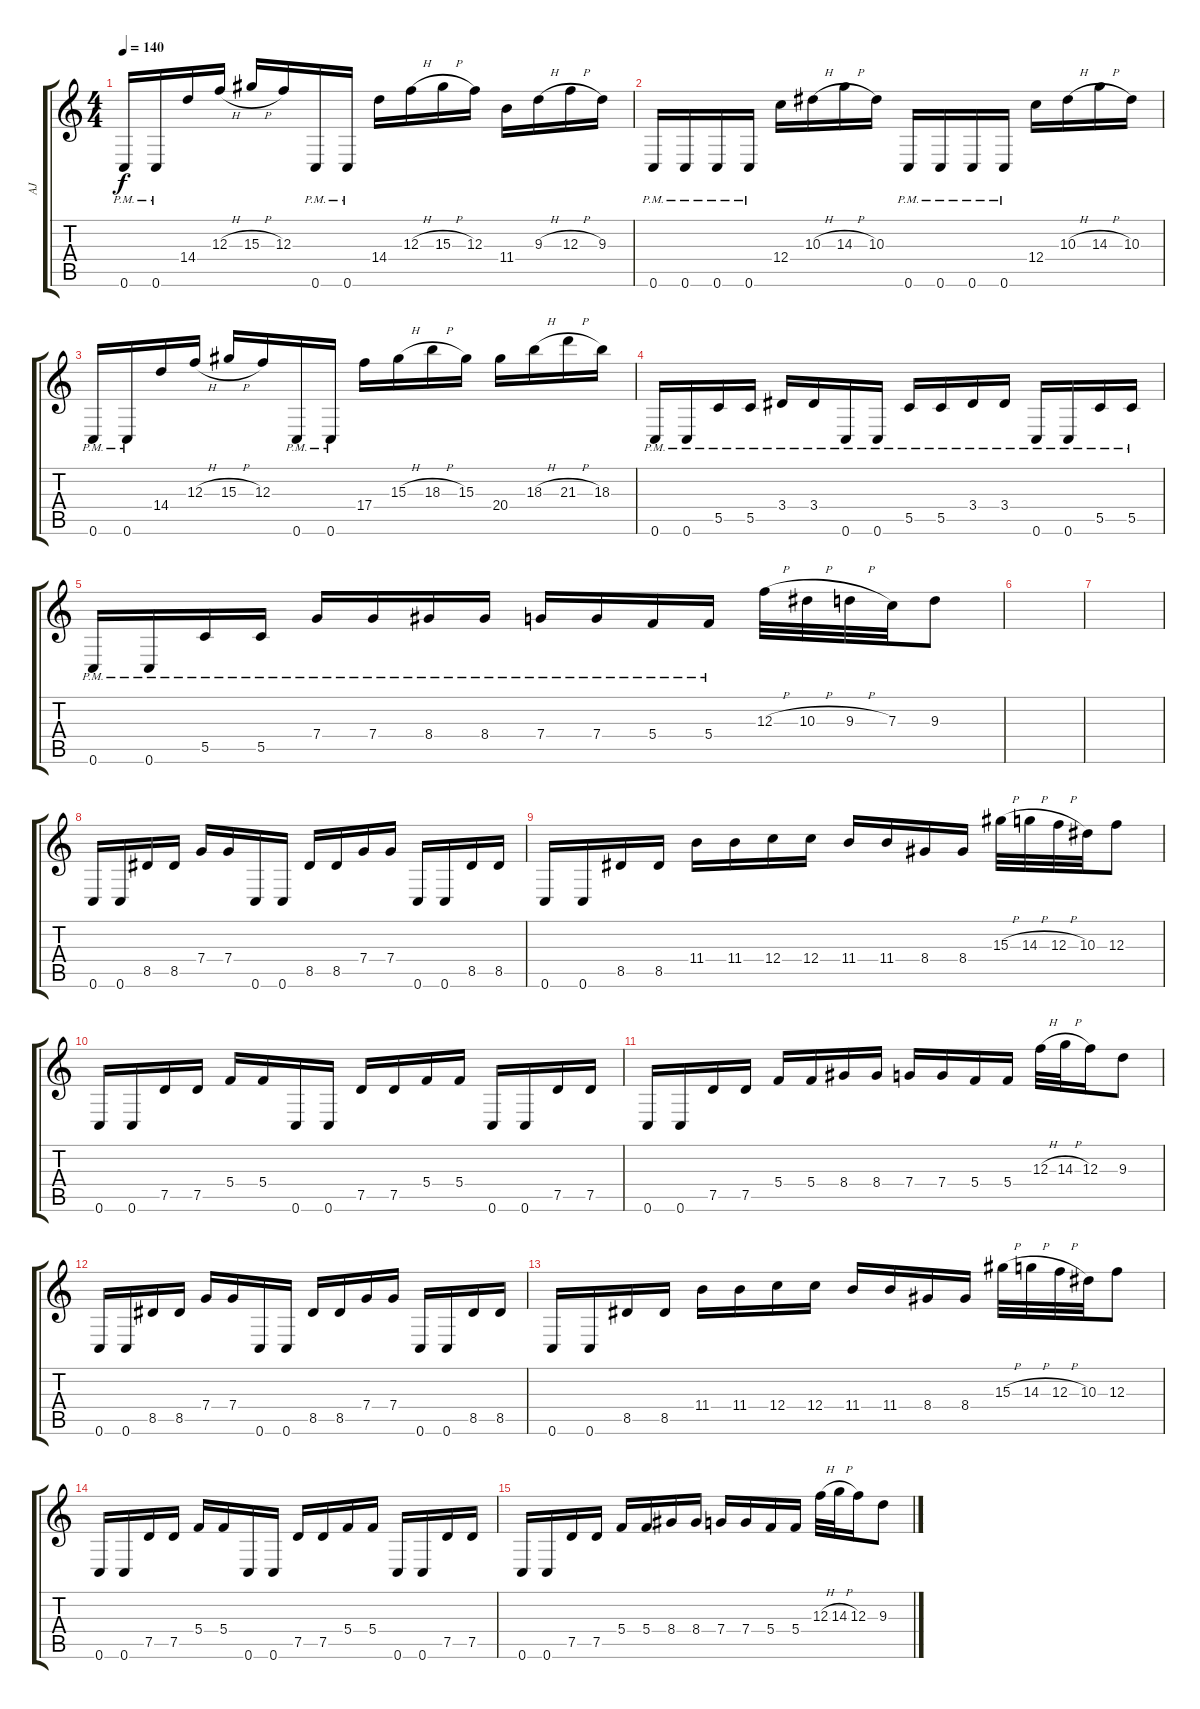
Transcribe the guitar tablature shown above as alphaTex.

\track ("AJ" "AJ") {instrument overdrivenguitar}
\staff {score tabs}
\tuning (D4 A3 F3 C3 G2 C2) {hide}
\ts (4 4)
\tempo 140
\clef g2
\ks c
0.6{pm}.16{dy f} 0.6{pm}.16 14.4.16 12.3{h}.16 15.3{h}.16 12.3.16 0.6{pm}.16 0.6{pm}.16 14.4.16 12.3{h}.16 15.3{h}.16 12.3.16 11.4.16 9.3{h}.16 12.3{h}.16 9.3.16 |
0.6{pm}.16 0.6{pm}.16 0.6{pm}.16 0.6{pm}.16 12.4.16 10.3{h}.16 14.3{h}.16 10.3.16 0.6{pm}.16 0.6{pm}.16 0.6{pm}.16 0.6{pm}.16 12.4.16 10.3{h}.16 14.3{h}.16 10.3.16 |
0.6{pm}.16 0.6{pm}.16 14.4.16 12.3{h}.16 15.3{h}.16 12.3.16 0.6{pm}.16 0.6{pm}.16 17.4.16 15.3{h}.16 18.3{h}.16 15.3.16 20.4.16 18.3{h}.16 21.3{h}.16 18.3.16 |
0.6{pm}.16{balance 0} 0.6{pm}.16 5.5{pm}.16 5.5{pm}.16 3.4{pm}.16 3.4{pm}.16 0.6{pm}.16 0.6{pm}.16 5.5{pm}.16 5.5{pm}.16 3.4{pm}.16 3.4{pm}.16 0.6{pm}.16 0.6{pm}.16 5.5{pm}.16 5.5{pm}.16 |
0.6{pm}.16 0.6{pm}.16 5.5{pm}.16 5.5{pm}.16 7.4{pm}.16 7.4{pm}.16 8.4{pm}.16 8.4{pm}.16 7.4{pm}.16 7.4{pm}.16 5.4{pm}.16 5.4{pm}.16 12.3{h}.32 10.3{h}.32 9.3{h}.32 7.3.32 9.3.8 |
|
|
0.6.16 0.6.16 8.5.16 8.5.16 7.4.16 7.4.16 0.6.16 0.6.16 8.5.16 8.5.16 7.4.16 7.4.16 0.6.16 0.6.16 8.5.16 8.5.16 |
0.6.16 0.6.16 8.5.16 8.5.16 11.4.16 11.4.16 12.4.16 12.4.16 11.4.16 11.4.16 8.4.16 8.4.16 15.3{h}.32 14.3{h}.32 12.3{h}.32 10.3.32 12.3.8 |
0.6.16 0.6.16 7.5.16 7.5.16 5.4.16 5.4.16 0.6.16 0.6.16 7.5.16 7.5.16 5.4.16 5.4.16 0.6.16 0.6.16 7.5.16 7.5.16 |
0.6.16 0.6.16 7.5.16 7.5.16 5.4.16 5.4.16 8.4.16 8.4.16 7.4.16 7.4.16 5.4.16 5.4.16 12.3{h}.32 14.3{h}.32 12.3.16 9.3.8 |
0.6.16 0.6.16 8.5.16 8.5.16 7.4.16 7.4.16 0.6.16 0.6.16 8.5.16 8.5.16 7.4.16 7.4.16 0.6.16 0.6.16 8.5.16 8.5.16 |
0.6.16 0.6.16 8.5.16 8.5.16 11.4.16 11.4.16 12.4.16 12.4.16 11.4.16 11.4.16 8.4.16 8.4.16 15.3{h}.32 14.3{h}.32 12.3{h}.32 10.3.32 12.3.8 |
0.6.16 0.6.16 7.5.16 7.5.16 5.4.16 5.4.16 0.6.16 0.6.16 7.5.16 7.5.16 5.4.16 5.4.16 0.6.16 0.6.16 7.5.16 7.5.16 |
0.6.16 0.6.16 7.5.16 7.5.16 5.4.16 5.4.16 8.4.16 8.4.16 7.4.16 7.4.16 5.4.16 5.4.16 12.3{h}.32 14.3{h}.32 12.3.16 9.3.8
